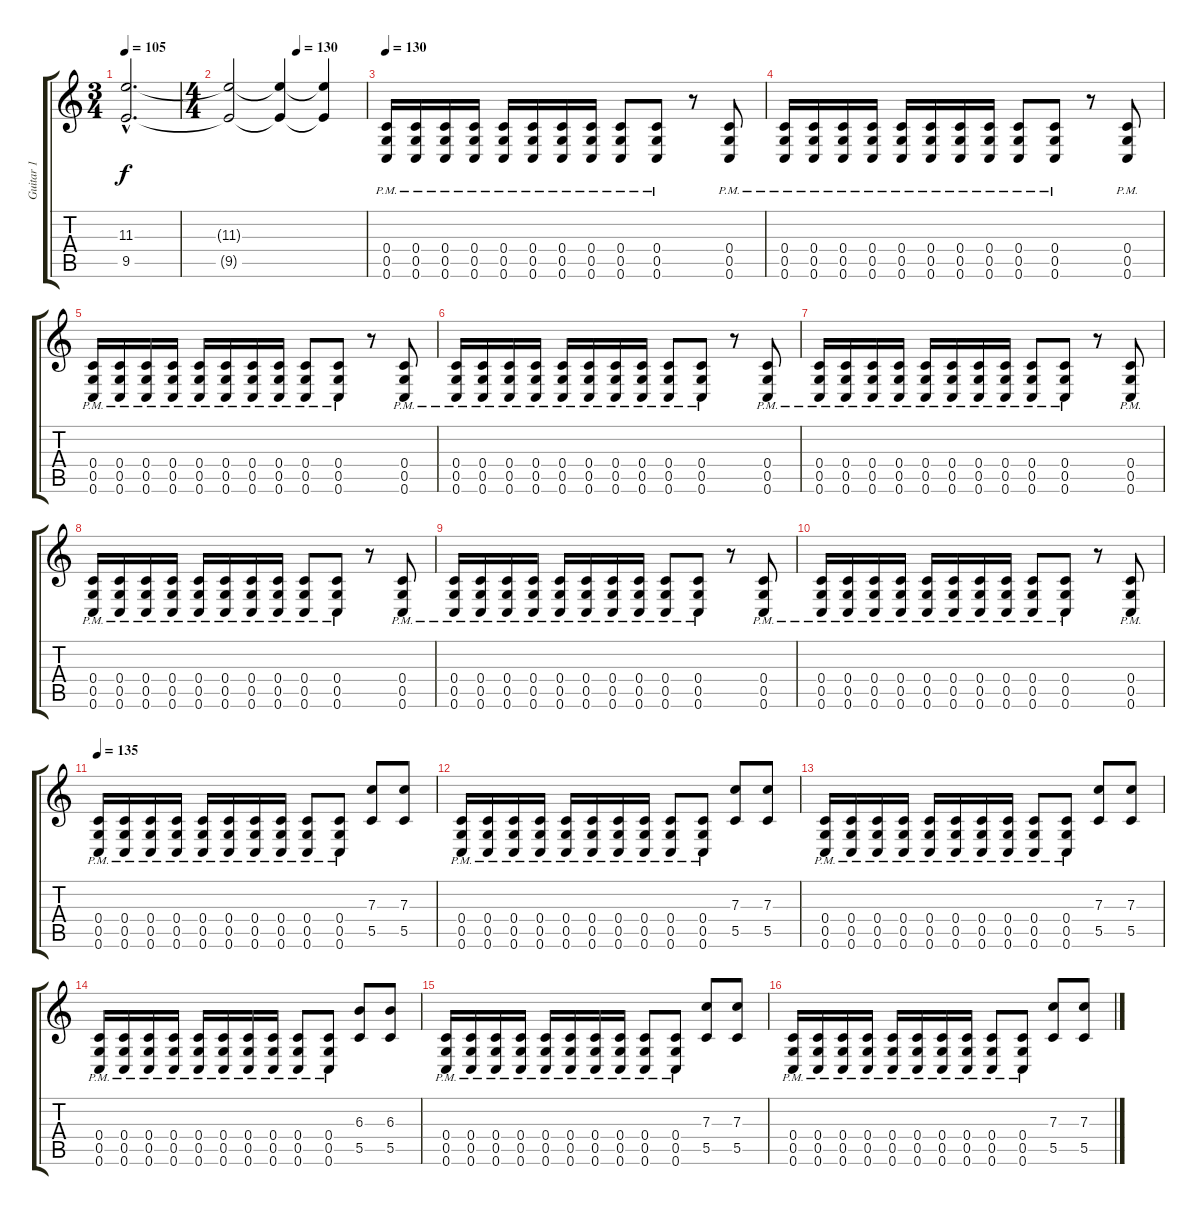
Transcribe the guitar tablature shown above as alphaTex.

\track ("Guitar 1" "Guitar 1") {instrument distortionguitar}
\staff {score tabs}
\tuning (D4 A3 F3 C3 G2 C2) {hide}
\ts (3 4)
\tempo 105
\clef g2
\ks c
(11.3{hac} 9.5{hac}).2{d dy f} |
\ts (4 4)
\tempo (130 0.5)
(11.3{t} 9.5{t}).2 (11.3{t} 9.5{t}).4 (11.3{t} 9.5{t}).4 |
\tempo 130
(0.4{pm} 0.5{pm} 0.6{pm}).16 (0.4{pm} 0.5{pm} 0.6{pm}).16 (0.4{pm} 0.5{pm} 0.6{pm}).16 (0.4{pm} 0.5{pm} 0.6{pm}).16 (0.4{pm} 0.5{pm} 0.6{pm}).16 (0.4{pm} 0.5{pm} 0.6{pm}).16 (0.4{pm} 0.5{pm} 0.6{pm}).16 (0.4{pm} 0.5{pm} 0.6{pm}).16 (0.4{pm} 0.5{pm} 0.6{pm}).8 (0.4{pm} 0.5{pm} 0.6{pm}).8 r.8 (0.4{pm} 0.5{pm} 0.6{pm}).8 |
(0.4{pm} 0.5{pm} 0.6{pm}).16 (0.4{pm} 0.5{pm} 0.6{pm}).16 (0.4{pm} 0.5{pm} 0.6{pm}).16 (0.4{pm} 0.5{pm} 0.6{pm}).16 (0.4{pm} 0.5{pm} 0.6{pm}).16 (0.4{pm} 0.5{pm} 0.6{pm}).16 (0.4{pm} 0.5{pm} 0.6{pm}).16 (0.4{pm} 0.5{pm} 0.6{pm}).16 (0.4{pm} 0.5{pm} 0.6{pm}).8 (0.4{pm} 0.5{pm} 0.6{pm}).8 r.8 (0.4{pm} 0.5{pm} 0.6{pm}).8 |
(0.4{pm} 0.5{pm} 0.6{pm}).16 (0.4{pm} 0.5{pm} 0.6{pm}).16 (0.4{pm} 0.5{pm} 0.6{pm}).16 (0.4{pm} 0.5{pm} 0.6{pm}).16 (0.4{pm} 0.5{pm} 0.6{pm}).16 (0.4{pm} 0.5{pm} 0.6{pm}).16 (0.4{pm} 0.5{pm} 0.6{pm}).16 (0.4{pm} 0.5{pm} 0.6{pm}).16 (0.4{pm} 0.5{pm} 0.6{pm}).8 (0.4{pm} 0.5{pm} 0.6{pm}).8 r.8 (0.4{pm} 0.5{pm} 0.6{pm}).8 |
(0.4{pm} 0.5{pm} 0.6{pm}).16 (0.4{pm} 0.5{pm} 0.6{pm}).16 (0.4{pm} 0.5{pm} 0.6{pm}).16 (0.4{pm} 0.5{pm} 0.6{pm}).16 (0.4{pm} 0.5{pm} 0.6{pm}).16 (0.4{pm} 0.5{pm} 0.6{pm}).16 (0.4{pm} 0.5{pm} 0.6{pm}).16 (0.4{pm} 0.5{pm} 0.6{pm}).16 (0.4{pm} 0.5{pm} 0.6{pm}).8 (0.4{pm} 0.5{pm} 0.6{pm}).8 r.8 (0.4{pm} 0.5{pm} 0.6{pm}).8 |
(0.4{pm} 0.5{pm} 0.6{pm}).16 (0.4{pm} 0.5{pm} 0.6{pm}).16 (0.4{pm} 0.5{pm} 0.6{pm}).16 (0.4{pm} 0.5{pm} 0.6{pm}).16 (0.4{pm} 0.5{pm} 0.6{pm}).16 (0.4{pm} 0.5{pm} 0.6{pm}).16 (0.4{pm} 0.5{pm} 0.6{pm}).16 (0.4{pm} 0.5{pm} 0.6{pm}).16 (0.4{pm} 0.5{pm} 0.6{pm}).8 (0.4{pm} 0.5{pm} 0.6{pm}).8 r.8 (0.4{pm} 0.5{pm} 0.6{pm}).8 |
(0.4{pm} 0.5{pm} 0.6{pm}).16 (0.4{pm} 0.5{pm} 0.6{pm}).16 (0.4{pm} 0.5{pm} 0.6{pm}).16 (0.4{pm} 0.5{pm} 0.6{pm}).16 (0.4{pm} 0.5{pm} 0.6{pm}).16 (0.4{pm} 0.5{pm} 0.6{pm}).16 (0.4{pm} 0.5{pm} 0.6{pm}).16 (0.4{pm} 0.5{pm} 0.6{pm}).16 (0.4{pm} 0.5{pm} 0.6{pm}).8 (0.4{pm} 0.5{pm} 0.6{pm}).8 r.8 (0.4{pm} 0.5{pm} 0.6{pm}).8 |
(0.4{pm} 0.5{pm} 0.6{pm}).16 (0.4{pm} 0.5{pm} 0.6{pm}).16 (0.4{pm} 0.5{pm} 0.6{pm}).16 (0.4{pm} 0.5{pm} 0.6{pm}).16 (0.4{pm} 0.5{pm} 0.6{pm}).16 (0.4{pm} 0.5{pm} 0.6{pm}).16 (0.4{pm} 0.5{pm} 0.6{pm}).16 (0.4{pm} 0.5{pm} 0.6{pm}).16 (0.4{pm} 0.5{pm} 0.6{pm}).8 (0.4{pm} 0.5{pm} 0.6{pm}).8 r.8 (0.4{pm} 0.5{pm} 0.6{pm}).8 |
(0.4{pm} 0.5{pm} 0.6{pm}).16 (0.4{pm} 0.5{pm} 0.6{pm}).16 (0.4{pm} 0.5{pm} 0.6{pm}).16 (0.4{pm} 0.5{pm} 0.6{pm}).16 (0.4{pm} 0.5{pm} 0.6{pm}).16 (0.4{pm} 0.5{pm} 0.6{pm}).16 (0.4{pm} 0.5{pm} 0.6{pm}).16 (0.4{pm} 0.5{pm} 0.6{pm}).16 (0.4{pm} 0.5{pm} 0.6{pm}).8 (0.4{pm} 0.5{pm} 0.6{pm}).8 r.8 (0.4{pm} 0.5{pm} 0.6{pm}).8 |
\tempo 135
(0.4{pm} 0.5{pm} 0.6{pm}).16 (0.4{pm} 0.5{pm} 0.6{pm}).16 (0.4{pm} 0.5{pm} 0.6{pm}).16 (0.4{pm} 0.5{pm} 0.6{pm}).16 (0.4{pm} 0.5{pm} 0.6{pm}).16 (0.4{pm} 0.5{pm} 0.6{pm}).16 (0.4{pm} 0.5{pm} 0.6{pm}).16 (0.4{pm} 0.5{pm} 0.6{pm}).16 (0.4{pm} 0.5{pm} 0.6{pm}).8 (0.4{pm} 0.5{pm} 0.6{pm}).8 (7.3 5.5).8 (7.3 5.5).8 |
(0.4{pm} 0.5{pm} 0.6{pm}).16 (0.4{pm} 0.5{pm} 0.6{pm}).16 (0.4{pm} 0.5{pm} 0.6{pm}).16 (0.4{pm} 0.5{pm} 0.6{pm}).16 (0.4{pm} 0.5{pm} 0.6{pm}).16 (0.4{pm} 0.5{pm} 0.6{pm}).16 (0.4{pm} 0.5{pm} 0.6{pm}).16 (0.4{pm} 0.5{pm} 0.6{pm}).16 (0.4{pm} 0.5{pm} 0.6{pm}).8 (0.4{pm} 0.5{pm} 0.6{pm}).8 (7.3 5.5).8 (7.3 5.5).8 |
(0.4{pm} 0.5{pm} 0.6{pm}).16 (0.4{pm} 0.5{pm} 0.6{pm}).16 (0.4{pm} 0.5{pm} 0.6{pm}).16 (0.4{pm} 0.5{pm} 0.6{pm}).16 (0.4{pm} 0.5{pm} 0.6{pm}).16 (0.4{pm} 0.5{pm} 0.6{pm}).16 (0.4{pm} 0.5{pm} 0.6{pm}).16 (0.4{pm} 0.5{pm} 0.6{pm}).16 (0.4{pm} 0.5{pm} 0.6{pm}).8 (0.4{pm} 0.5{pm} 0.6{pm}).8 (7.3 5.5).8 (7.3 5.5).8 |
(0.4{pm} 0.5{pm} 0.6{pm}).16 (0.4{pm} 0.5{pm} 0.6{pm}).16 (0.4{pm} 0.5{pm} 0.6{pm}).16 (0.4{pm} 0.5{pm} 0.6{pm}).16 (0.4{pm} 0.5{pm} 0.6{pm}).16 (0.4{pm} 0.5{pm} 0.6{pm}).16 (0.4{pm} 0.5{pm} 0.6{pm}).16 (0.4{pm} 0.5{pm} 0.6{pm}).16 (0.4{pm} 0.5{pm} 0.6{pm}).8 (0.4{pm} 0.5{pm} 0.6{pm}).8 (6.3 5.5).8 (6.3 5.5).8 |
(0.4{pm} 0.5{pm} 0.6{pm}).16 (0.4{pm} 0.5{pm} 0.6{pm}).16 (0.4{pm} 0.5{pm} 0.6{pm}).16 (0.4{pm} 0.5{pm} 0.6{pm}).16 (0.4{pm} 0.5{pm} 0.6{pm}).16 (0.4{pm} 0.5{pm} 0.6{pm}).16 (0.4{pm} 0.5{pm} 0.6{pm}).16 (0.4{pm} 0.5{pm} 0.6{pm}).16 (0.4{pm} 0.5{pm} 0.6{pm}).8 (0.4{pm} 0.5{pm} 0.6{pm}).8 (7.3 5.5).8 (7.3 5.5).8 |
(0.4{pm} 0.5{pm} 0.6{pm}).16 (0.4{pm} 0.5{pm} 0.6{pm}).16 (0.4{pm} 0.5{pm} 0.6{pm}).16 (0.4{pm} 0.5{pm} 0.6{pm}).16 (0.4{pm} 0.5{pm} 0.6{pm}).16 (0.4{pm} 0.5{pm} 0.6{pm}).16 (0.4{pm} 0.5{pm} 0.6{pm}).16 (0.4{pm} 0.5{pm} 0.6{pm}).16 (0.4{pm} 0.5{pm} 0.6{pm}).8 (0.4{pm} 0.5{pm} 0.6{pm}).8 (7.3 5.5).8 (7.3 5.5).8
